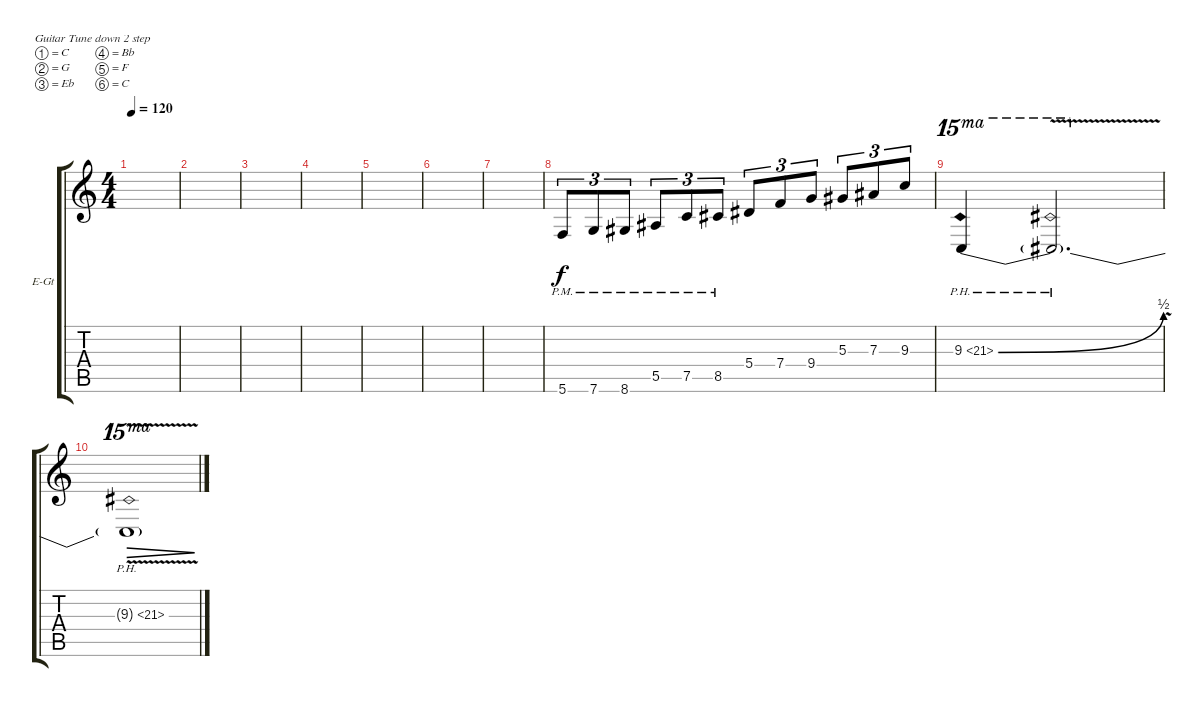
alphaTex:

\bracketExtendMode groupsimilarinstruments
\firstSystemTrackNameOrientation horizontal
\otherSystemsTrackNameOrientation horizontal
\track ("Electric Guitar" "E-Gt") {instrument distortionguitar}
\staff {score tabs}
\tuning (C4 G3 Eb3 Bb2 F2 C2)
\ts (4 4)
\tempo 120
\clef g2
\ks c
|
|
|
|
|
|
|
5.6{pm}.8{tu (3 2)} 7.6{pm}.8{tu (3 2)} 8.6{pm}.8{tu (3 2)} 5.5{pm}.8{tu (3 2)} 7.5{pm}.8{tu (3 2)} 8.5{pm}.8{tu (3 2)} 5.4.8{tu (3 2)} 7.4.8{tu (3 2)} 9.4.8{tu (3 2)} 5.3.8{tu (3 2)} 7.3.8{tu (3 2)} 9.3.8{tu (3 2)} |
9.3{be (bend 0 0 15 2) ph 12}.4{ot 15ma} 9.3{ph 12 v t}.2{d ot 15ma} |
9.3{ph 12 v t}.1{ot 15ma dec}
